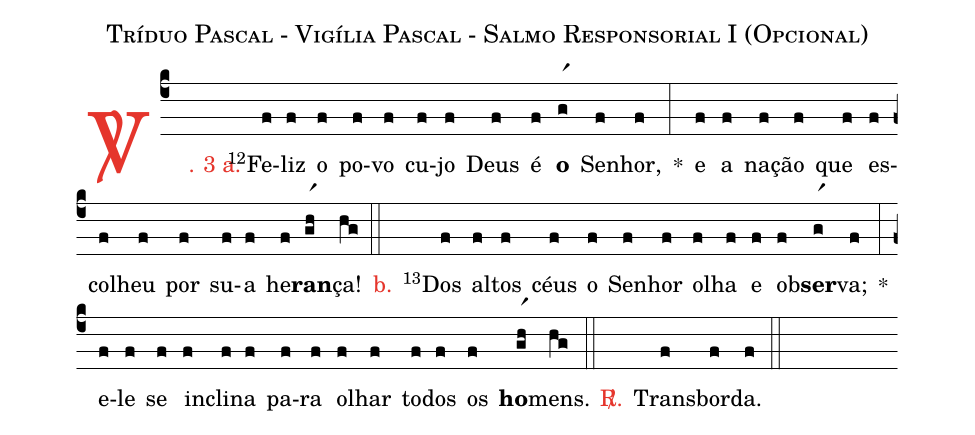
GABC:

name: Tríduo Pascal - Vigília Pascal - Salmo Responsorial I (Opcional);
%%
(c4)

<c><sp>V/</sp>. 3 a.</c>() <v>\VSup{12}</v>Fe(f)liz(f) o(f) po(f)vo(f) cu(f)jo(f) Deus(f) é(f) <b>o</b>(gr1) Se(f)nhor,(f) *(:)
e(f) a(f) na(f)ção(f) que(f) es(f)co(f)lheu(f) por(f) su(f)a(f) he(f)<b>ran</b>(gr1h)ça!(hg)

(::)

<nlba><c>b.</c>() <v>\VSup{13}</v>Dos</nlba>(f) al(f)tos(f) céus(f) o(f) Se(f)nhor(f) o(f)lha(f) e(f) ob(f)<b>ser</b>(gr1)va;(f) *(:)
e(f)le(f) se(f) in(f)cli(f)na(f) pa(f)ra(f) o(f)lhar(f) to(f)dos(f) os(f) <b>ho</b>(gr1h)mens.(hg)

(::)

<nlba><c><sp>R/</sp>.</c>() Trans</nlba>(f)bor(f)da.(f)

(::)
